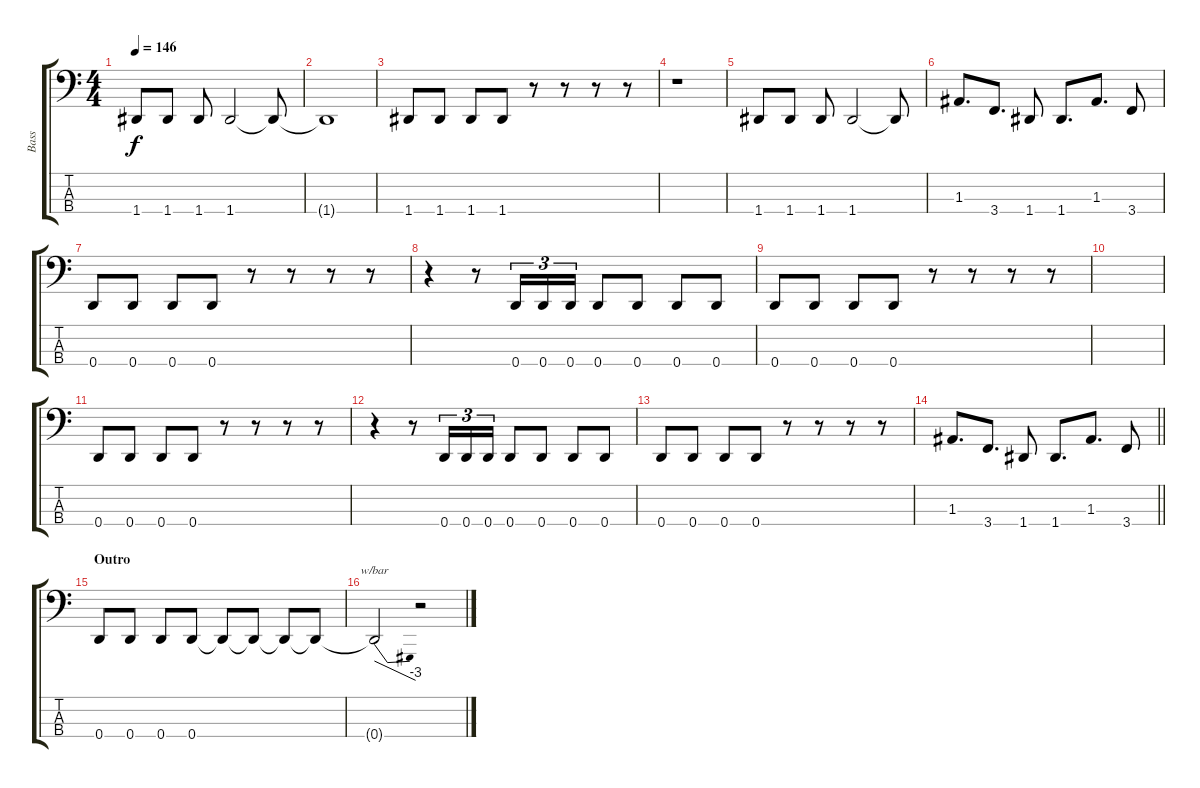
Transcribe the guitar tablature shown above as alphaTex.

\track ("Bass" "Bass") {instrument electricbasspick}
\staff {score tabs}
\tuning (G2 D2 A1 D1) {hide}
\ts (4 4)
\tempo 146
\clef f4
\ks c
1.4.8{dy f} 1.4.8 1.4.8 1.4.2 1.4{t}.8 |
1.4{t}.1 |
1.4.8 1.4.8 1.4.8 1.4.8 r.8 r.8 r.8 r.8 |
r.1 |
1.4.8 1.4.8 1.4.8 1.4.2 1.4{t}.8 |
1.3.8{d} 3.4.8{d} 1.4.8 1.4.8{d} 1.3.8{d} 3.4.8 |
0.4.8 0.4.8 0.4.8 0.4.8 r.8 r.8 r.8 r.8 |
r.4 r.8 0.4.16{tu (3 2)} 0.4.16{tu (3 2)} 0.4.16{tu (3 2)} 0.4.8 0.4.8 0.4.8 0.4.8 |
0.4.8 0.4.8 0.4.8 0.4.8 r.8 r.8 r.8 r.8 |
|
0.4.8 0.4.8 0.4.8 0.4.8 r.8 r.8 r.8 r.8 |
r.4 r.8 0.4.16{tu (3 2)} 0.4.16{tu (3 2)} 0.4.16{tu (3 2)} 0.4.8 0.4.8 0.4.8 0.4.8 |
0.4.8 0.4.8 0.4.8 0.4.8 r.8 r.8 r.8 r.8 |
\barLineRight lightlight
1.3.8{d} 3.4.8{d} 1.4.8 1.4.8{d} 1.3.8{d} 3.4.8 |
\section ("" "Outro")
0.4.8 0.4.8 0.4.8 0.4.8 0.4{t}.8 0.4{t}.8 0.4{t}.8 0.4{t}.8 |
0.4{t}.2{tbe (dive default 0 0 60 -12)} r.2
